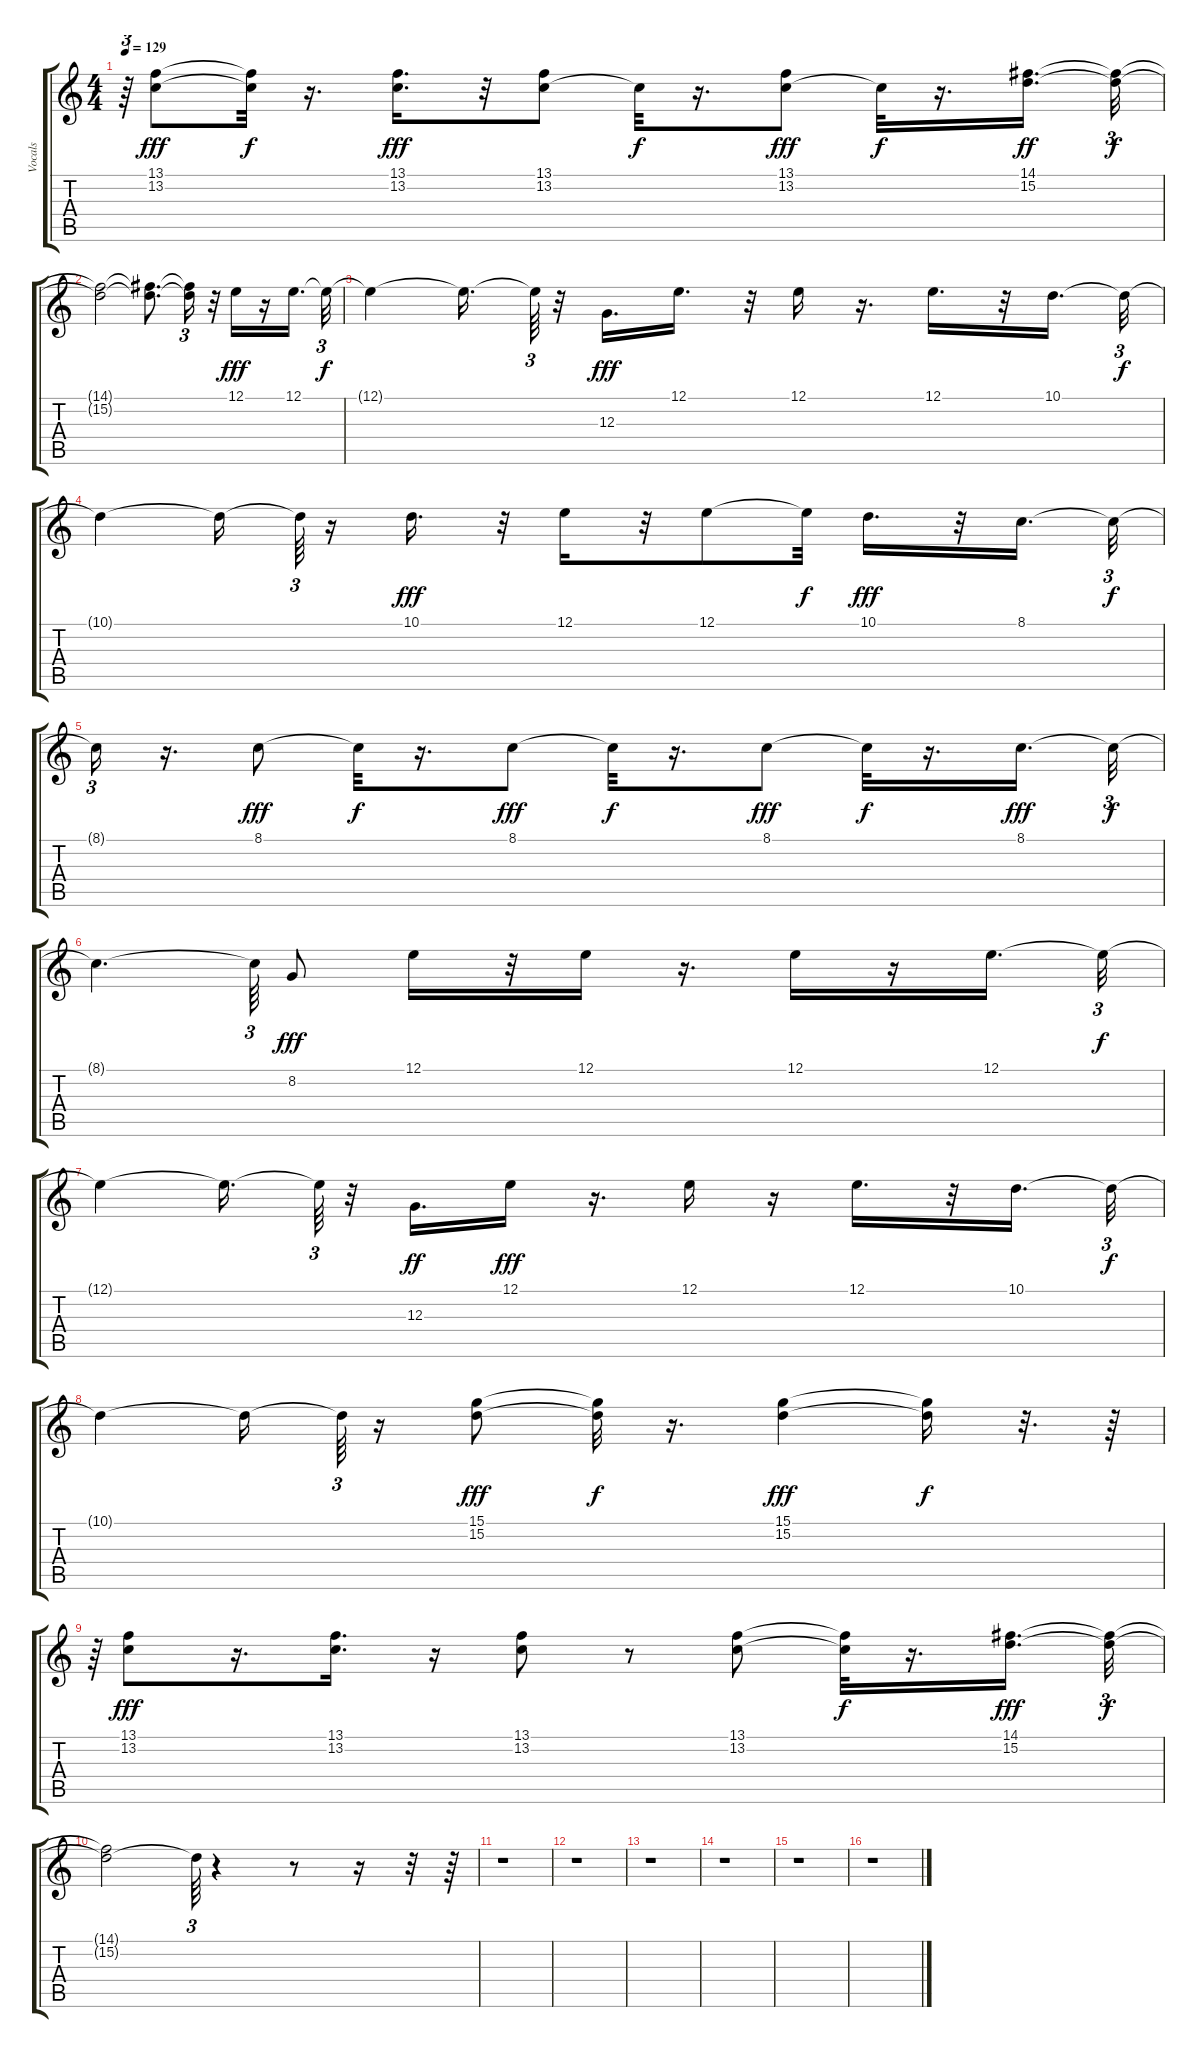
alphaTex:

\track ("Vocals" "Vocals") {instrument flute}
\staff {score tabs}
\tuning (E4 B3 G3 D3 A2 E2) {hide}
\ts (4 4)
\tempo 129
\clef g2
\ks c
r.64{tu (3 2) dy f} (13.1 13.2).8{dy fff} (13.1{t} 13.2{t}).32{dy f} r.16{d} (13.1 13.2).16{d dy fff} r.32 (13.1 13.2).8 13.2{t}.32{dy f} r.16{d} (13.1 13.2).8{dy fff} 13.2{t}.32{dy f} r.16{d} (14.1 15.2).16{d dy ff} (14.1{t} 15.2{t}).32{tu (3 2) dy f} |
(14.1{t} 15.2{t}).2 (14.1{t} 15.2{t}).8{d} (14.1{t} 15.2{t}).16{tu (3 2)} r.32 12.1.16{dy fff} r.16 12.1.16{d} 12.1{t}.32{tu (3 2) dy f} |
12.1{t}.4 12.1{t}.16{d} 12.1{t}.64{tu (3 2)} r.32 12.3.16{d dy fff} 12.1.16{d} r.32 12.1.16 r.16{d} 12.1.16{d} r.32 10.1.16{d} 10.1{t}.32{tu (3 2) dy f} |
10.1{t}.4 10.1{t}.16 10.1{t}.64{tu (3 2)} r.16 10.1.16{d dy fff} r.32 12.1.16 r.32 12.1.8 12.1{t}.32{dy f} 10.1.16{d dy fff} r.32 8.1.16{d} 8.1{t}.32{tu (3 2) dy f} |
8.1{t}.16{tu (3 2)} r.16{d} 8.1.8{dy fff} 8.1{t}.32{dy f} r.16{d} 8.1.8{dy fff} 8.1{t}.32{dy f} r.16{d} 8.1.8{dy fff} 8.1{t}.32{dy f} r.16{d} 8.1.16{d dy fff} 8.1{t}.32{tu (3 2) dy f} |
8.1{t}.4{d} 8.1{t}.64{tu (3 2)} 8.2.8{dy fff} 12.1.16 r.32 12.1.16 r.16{d} 12.1.16 r.16 12.1.16{d} 12.1{t}.32{tu (3 2) dy f} |
12.1{t}.4 12.1{t}.16{d} 12.1{t}.64{tu (3 2)} r.32 12.3.16{d dy ff} 12.1.16{dy fff} r.16{d} 12.1.16 r.16 12.1.16{d} r.32 10.1.16{d} 10.1{t}.32{tu (3 2) dy f} |
10.1{t}.4 10.1{t}.16 10.1{t}.64{tu (3 2)} r.16 (15.1 15.2).8{dy fff} (15.1{t} 15.2{t}).32{dy f} r.16{d} (15.1 15.2).4{dy fff} (15.1{t} 15.2{t}).16{dy f} r.32{d} r.64 |
r.64{tu (3 2)} (13.1 13.2).8{dy fff} r.16{d} (13.1 13.2).16{d} r.16 (13.1 13.2).8 r.8 (13.1 13.2).8 (13.1{t} 13.2{t}).32{dy f} r.16{d} (14.1 15.2).16{d dy fff} (14.1{t} 15.2{t}).32{tu (3 2) dy f} |
(14.1{t} 15.2{t}).2 15.2{t}.64{tu (3 2)} r.4 r.8 r.16 r.32 r.64 |
r.1 |
r.1 |
r.1 |
r.1 |
r.1 |
r.1
